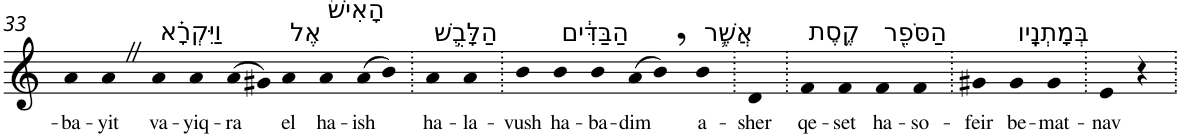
**kern	**text
*part1	*part1
*staff1	*staff1
*I"Piano	*
*I'Pno	*
!!LO:PB:g=z
*clefG2	*
*k[]	*
=33	=33
!	!LO:LY:b
4a	-ba-
!	!LO:LY:b
4aZ	-yit
!LO:TX:a:t=וַיִּקְרָ֗א	!
!	!LO:LY:b
4a	va-
!	!LO:LY:b
4a	-yiq-
!	!LO:LY:b
(>8a	-ra
8g#X)	.
!LO:TX:a:t=אֶל	!
!	!LO:LY:b
4a	el
!LO:TX:a:t=הָאִישׁ֙	!
!	!LO:LY:b
4a	ha-
!	!LO:LY:b
(>8a	-ish
8b)	.
=34.	=34.
!LO:TX:a:t=הַלָּבֻ֣שׁ	!
!	!LO:LY:b
4a	ha-
!	!LO:LY:b
4a	-la-
=35.	=35.
!	!LO:LY:b
4b	-vush
!LO:TX:a:t=הַבַּדִּ֔ים	!
!	!LO:LY:b
4b	ha-
!	!LO:LY:b
4b	-ba-
!	!LO:LY:b
(>8a	-dim
8b,)	.
!LO:TX:a:t=אֲשֶׁ֛ר	!
!	!LO:LY:b
4b	a-
=36.	=36.
!	!LO:LY:b
4d	-sher
=37.	=37.
!LO:TX:a:t=קֶ֥סֶת	!
!	!LO:LY:b
4f	qe-
!	!LO:LY:b
4f	-set
!LO:TX:a:t=הַסֹּפֵ֖ר	!
!	!LO:LY:b
4f	ha-
!	!LO:LY:b
4f	-so-
=38.	=38.
!	!LO:LY:b
4g#X	-feir
!LO:TX:a:t=בְּמָתְנָֽיו	!
!	!LO:LY:b
4g#	be-
!	!LO:LY:b
4g#	-mat-
=39.	=39.
!	!LO:LY:b
4e	-nav
4r	.
=.	=.
*-	*-
